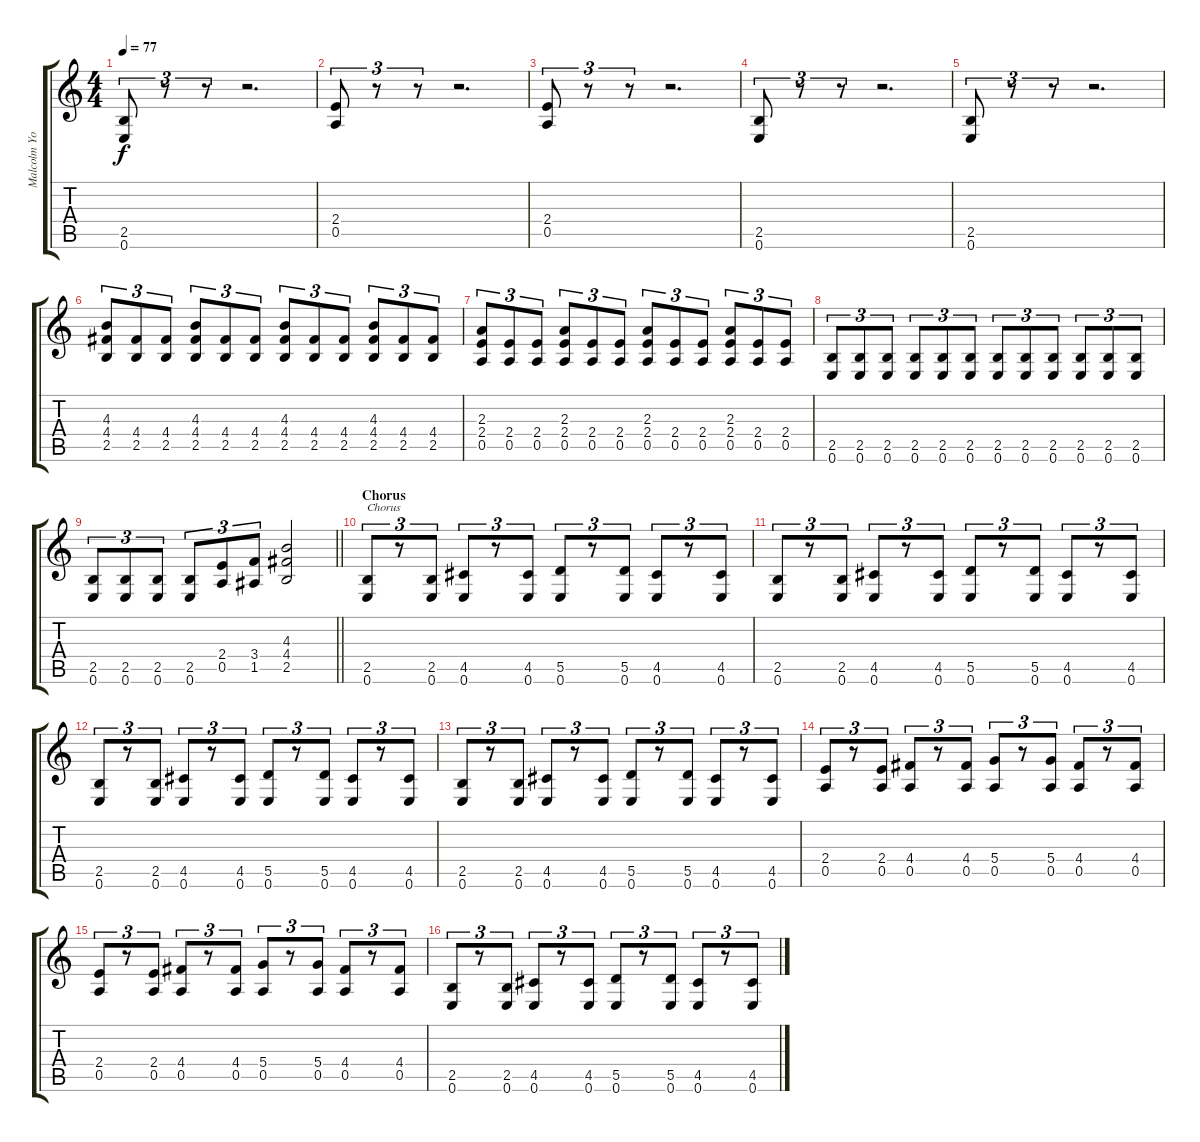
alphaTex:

\track ("Malcolm Young" "Malcolm Yo") {instrument overdrivenguitar}
\staff {score tabs}
\tuning (E4 B3 G3 D3 A2 E2) {hide}
\ts (4 4)
\tempo 77
\clef g2
\ks c
(2.5 0.6).8{tu (3 2) dy f} r.8{tu (3 2)} r.8{tu (3 2)} r.2{d} |
(2.4 0.5).8{tu (3 2)} r.8{tu (3 2)} r.8{tu (3 2)} r.2{d} |
(2.4 0.5).8{tu (3 2)} r.8{tu (3 2)} r.8{tu (3 2)} r.2{d} |
(2.5 0.6).8{tu (3 2)} r.8{tu (3 2)} r.8{tu (3 2)} r.2{d} |
(2.5 0.6).8{tu (3 2)} r.8{tu (3 2)} r.8{tu (3 2)} r.2{d} |
(4.3 4.4 2.5).8{tu (3 2) volume 11 instrument electricguitarclean} (4.4 2.5).8{tu (3 2)} (4.4 2.5).8{tu (3 2)} (4.3 4.4 2.5).8{tu (3 2)} (4.4 2.5).8{tu (3 2)} (4.4 2.5).8{tu (3 2)} (4.3 4.4 2.5).8{tu (3 2)} (4.4 2.5).8{tu (3 2)} (4.4 2.5).8{tu (3 2)} (4.3 4.4 2.5).8{tu (3 2)} (4.4 2.5).8{tu (3 2)} (4.4 2.5).8{tu (3 2)} |
(2.3 2.4 0.5).8{tu (3 2)} (2.4 0.5).8{tu (3 2)} (2.4 0.5).8{tu (3 2)} (2.3 2.4 0.5).8{tu (3 2)} (2.4 0.5).8{tu (3 2)} (2.4 0.5).8{tu (3 2)} (2.3 2.4 0.5).8{tu (3 2)} (2.4 0.5).8{tu (3 2)} (2.4 0.5).8{tu (3 2)} (2.3 2.4 0.5).8{tu (3 2)} (2.4 0.5).8{tu (3 2)} (2.4 0.5).8{tu (3 2)} |
(2.5 0.6).8{tu (3 2) volume 13 instrument overdrivenguitar} (2.5 0.6).8{tu (3 2)} (2.5 0.6).8{tu (3 2)} (2.5 0.6).8{tu (3 2)} (2.5 0.6).8{tu (3 2)} (2.5 0.6).8{tu (3 2)} (2.5 0.6).8{tu (3 2)} (2.5 0.6).8{tu (3 2)} (2.5 0.6).8{tu (3 2)} (2.5 0.6).8{tu (3 2)} (2.5 0.6).8{tu (3 2)} (2.5 0.6).8{tu (3 2)} |
\barLineRight lightlight
(2.5 0.6).8{tu (3 2)} (2.5 0.6).8{tu (3 2)} (2.5 0.6).8{tu (3 2)} (2.5 0.6).8{tu (3 2)} (2.4 0.5).8{tu (3 2)} (3.4 1.5).8{tu (3 2)} (4.3 4.4 2.5).2 |
\section ("" "Chorus")
(2.5 0.6).8{tu (3 2) txt "Chorus" volume 13 instrument overdrivenguitar} r.8{tu (3 2)} (2.5 0.6).8{tu (3 2)} (4.5 0.6).8{tu (3 2)} r.8{tu (3 2)} (4.5 0.6).8{tu (3 2)} (5.5 0.6).8{tu (3 2)} r.8{tu (3 2)} (5.5 0.6).8{tu (3 2)} (4.5 0.6).8{tu (3 2)} r.8{tu (3 2)} (4.5 0.6).8{tu (3 2)} |
(2.5 0.6).8{tu (3 2)} r.8{tu (3 2)} (2.5 0.6).8{tu (3 2)} (4.5 0.6).8{tu (3 2)} r.8{tu (3 2)} (4.5 0.6).8{tu (3 2)} (5.5 0.6).8{tu (3 2)} r.8{tu (3 2)} (5.5 0.6).8{tu (3 2)} (4.5 0.6).8{tu (3 2)} r.8{tu (3 2)} (4.5 0.6).8{tu (3 2)} |
(2.5 0.6).8{tu (3 2)} r.8{tu (3 2)} (2.5 0.6).8{tu (3 2)} (4.5 0.6).8{tu (3 2)} r.8{tu (3 2)} (4.5 0.6).8{tu (3 2)} (5.5 0.6).8{tu (3 2)} r.8{tu (3 2)} (5.5 0.6).8{tu (3 2)} (4.5 0.6).8{tu (3 2)} r.8{tu (3 2)} (4.5 0.6).8{tu (3 2)} |
(2.5 0.6).8{tu (3 2)} r.8{tu (3 2)} (2.5 0.6).8{tu (3 2)} (4.5 0.6).8{tu (3 2)} r.8{tu (3 2)} (4.5 0.6).8{tu (3 2)} (5.5 0.6).8{tu (3 2)} r.8{tu (3 2)} (5.5 0.6).8{tu (3 2)} (4.5 0.6).8{tu (3 2)} r.8{tu (3 2)} (4.5 0.6).8{tu (3 2)} |
(2.4 0.5).8{tu (3 2)} r.8{tu (3 2)} (2.4 0.5).8{tu (3 2)} (4.4 0.5).8{tu (3 2)} r.8{tu (3 2)} (4.4 0.5).8{tu (3 2)} (5.4 0.5).8{tu (3 2)} r.8{tu (3 2)} (5.4 0.5).8{tu (3 2)} (4.4 0.5).8{tu (3 2)} r.8{tu (3 2)} (4.4 0.5).8{tu (3 2)} |
(2.4 0.5).8{tu (3 2)} r.8{tu (3 2)} (2.4 0.5).8{tu (3 2)} (4.4 0.5).8{tu (3 2)} r.8{tu (3 2)} (4.4 0.5).8{tu (3 2)} (5.4 0.5).8{tu (3 2)} r.8{tu (3 2)} (5.4 0.5).8{tu (3 2)} (4.4 0.5).8{tu (3 2)} r.8{tu (3 2)} (4.4 0.5).8{tu (3 2)} |
(2.5 0.6).8{tu (3 2)} r.8{tu (3 2)} (2.5 0.6).8{tu (3 2)} (4.5 0.6).8{tu (3 2)} r.8{tu (3 2)} (4.5 0.6).8{tu (3 2)} (5.5 0.6).8{tu (3 2)} r.8{tu (3 2)} (5.5 0.6).8{tu (3 2)} (4.5 0.6).8{tu (3 2)} r.8{tu (3 2)} (4.5 0.6).8{tu (3 2)}
